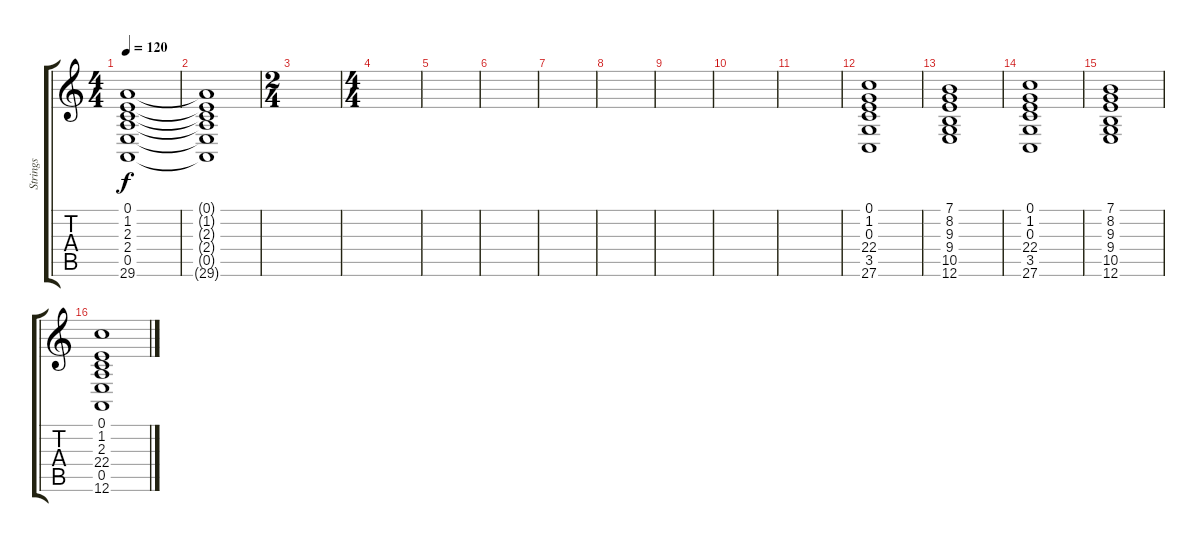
\track ("Strings" "Strings") {instrument stringensemble2}
\staff {score tabs}
\tuning (E4 B3 G3 D3 A2 E2) {hide}
\ts (4 4)
\tempo 120
\clef g2
\ks c
(0.1 1.2 2.3 2.4 0.5 29.6).1{dy f} |
(0.1{t} 1.2{t} 2.3{t} 2.4{t} 0.5{t} 29.6{t}).1 |
\ts (2 4)
|
\ts (4 4)
|
|
|
|
|
|
|
|
(0.1 1.2 0.3 22.4 3.5 27.6).1{volume 7} |
(7.1 8.2 9.3 9.4 10.5 12.6).1 |
(0.1 1.2 0.3 22.4 3.5 27.6).1 |
(7.1 8.2 9.3 9.4 10.5 12.6).1 |
(0.1 1.2 2.3 22.4 0.5 12.6).1{volume 7}
